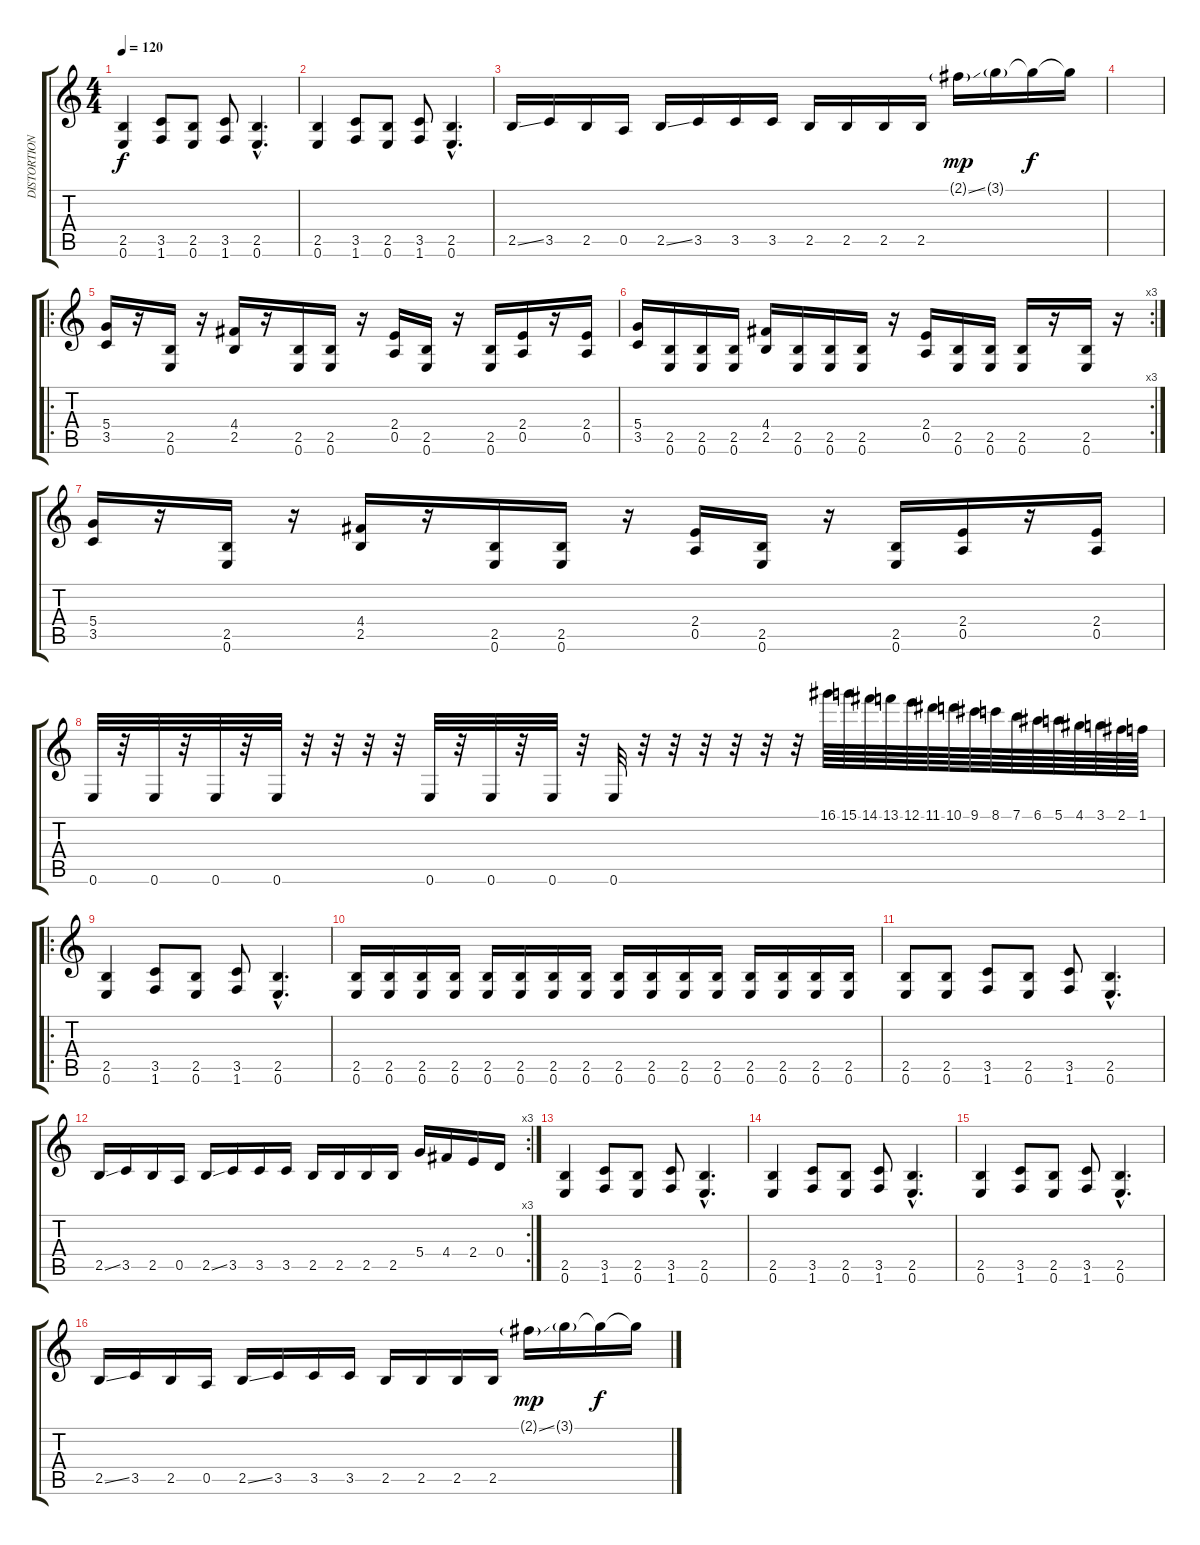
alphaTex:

\track ("DISTORTION" "DISTORTION") {instrument distortionguitar}
\staff {score tabs}
\tuning (E4 B3 G3 D3 A2 E2) {hide}
\ts (4 4)
\tempo 120
\clef g2
\ks c
(2.5 0.6).4{dy f balance 8 instrument distortionguitar} (3.5 1.6).8 (2.5 0.6).8 (3.5 1.6).8 (2.5{hac} 0.6{hac}).4{d} |
(2.5 0.6).4{balance 8 instrument distortionguitar} (3.5 1.6).8 (2.5 0.6).8 (3.5 1.6).8 (2.5{hac} 0.6{hac}).4{d} |
2.5{ss}.16 3.5.16 2.5.16 0.5.16 2.5{ss}.16 3.5.16 3.5.16 3.5.16 2.5.16 2.5.16 2.5.16 2.5.16 2.1{ss g}.16{dy mp} 3.1{g}.16 3.1{t}.16{dy f} 3.1{t}.16 |
|
\ro
(5.4 3.5).16 r.16 (2.5 0.6).16 r.16 (4.4 2.5).16 r.16 (2.5 0.6).16 (2.5 0.6).16 r.16 (2.4 0.5).16 (2.5 0.6).16 r.16 (2.5 0.6).16 (2.4 0.5).16 r.16 (2.4 0.5).16 |
\rc 3
(5.4 3.5).16 (2.5 0.6).16 (2.5 0.6).16 (2.5 0.6).16 (4.4 2.5).16 (2.5 0.6).16 (2.5 0.6).16 (2.5 0.6).16 r.16 (2.4 0.5).16 (2.5 0.6).16 (2.5 0.6).16 (2.5 0.6).16 r.16 (2.5 0.6).16 r.16 |
(5.4 3.5).16 r.16 (2.5 0.6).16 r.16 (4.4 2.5).16 r.16 (2.5 0.6).16 (2.5 0.6).16 r.16 (2.4 0.5).16 (2.5 0.6).16 r.16 (2.5 0.6).16 (2.4 0.5).16 r.16 (2.4 0.5).16 |
0.6.32 r.32 0.6.32 r.32 0.6.32 r.32 0.6.32 r.32 r.32 r.32 r.32 0.6.32 r.32 0.6.32 r.32 0.6.32 r.32 0.6.32 r.32 r.32 r.32 r.32 r.32 r.32 16.1.64{instrument overdrivenguitar} 15.1.64 14.1.64 13.1.64 12.1.64 11.1.64 10.1.64 9.1.64 8.1.64 7.1.64 6.1.64 5.1.64 4.1.64 3.1.64 2.1.64 1.1.64 |
\ro
(2.5 0.6).4{balance 8 instrument distortionguitar} (3.5 1.6).8 (2.5 0.6).8 (3.5 1.6).8 (2.5{hac} 0.6{hac}).4{d} |
(2.5 0.6).16 (2.5 0.6).16 (2.5 0.6).16 (2.5 0.6).16 (2.5 0.6).16 (2.5 0.6).16 (2.5 0.6).16 (2.5 0.6).16 (2.5 0.6).16 (2.5 0.6).16 (2.5 0.6).16 (2.5 0.6).16 (2.5 0.6).16 (2.5 0.6).16 (2.5 0.6).16 (2.5 0.6).16 |
(2.5 0.6).8 (2.5 0.6).8 (3.5 1.6).8 (2.5 0.6).8 (3.5 1.6).8 (2.5{hac} 0.6{hac}).4{d} |
\rc 3
2.5{ss}.16 3.5.16 2.5.16 0.5.16 2.5{ss}.16 3.5.16 3.5.16 3.5.16 2.5.16 2.5.16 2.5.16 2.5.16 5.4.16 4.4.16 2.4.16 0.4.16 |
(2.5 0.6).4{balance 8 instrument distortionguitar} (3.5 1.6).8 (2.5 0.6).8 (3.5 1.6).8 (2.5{hac} 0.6{hac}).4{d} |
(2.5 0.6).4{balance 8 instrument distortionguitar} (3.5 1.6).8 (2.5 0.6).8 (3.5 1.6).8 (2.5{hac} 0.6{hac}).4{d} |
(2.5 0.6).4{balance 8 instrument distortionguitar} (3.5 1.6).8 (2.5 0.6).8 (3.5 1.6).8 (2.5{hac} 0.6{hac}).4{d} |
2.5{ss}.16 3.5.16 2.5.16 0.5.16 2.5{ss}.16 3.5.16 3.5.16 3.5.16 2.5.16 2.5.16 2.5.16 2.5.16 2.1{ss g}.16{dy mp} 3.1{g}.16 3.1{t}.16{dy f} 3.1{t}.16
